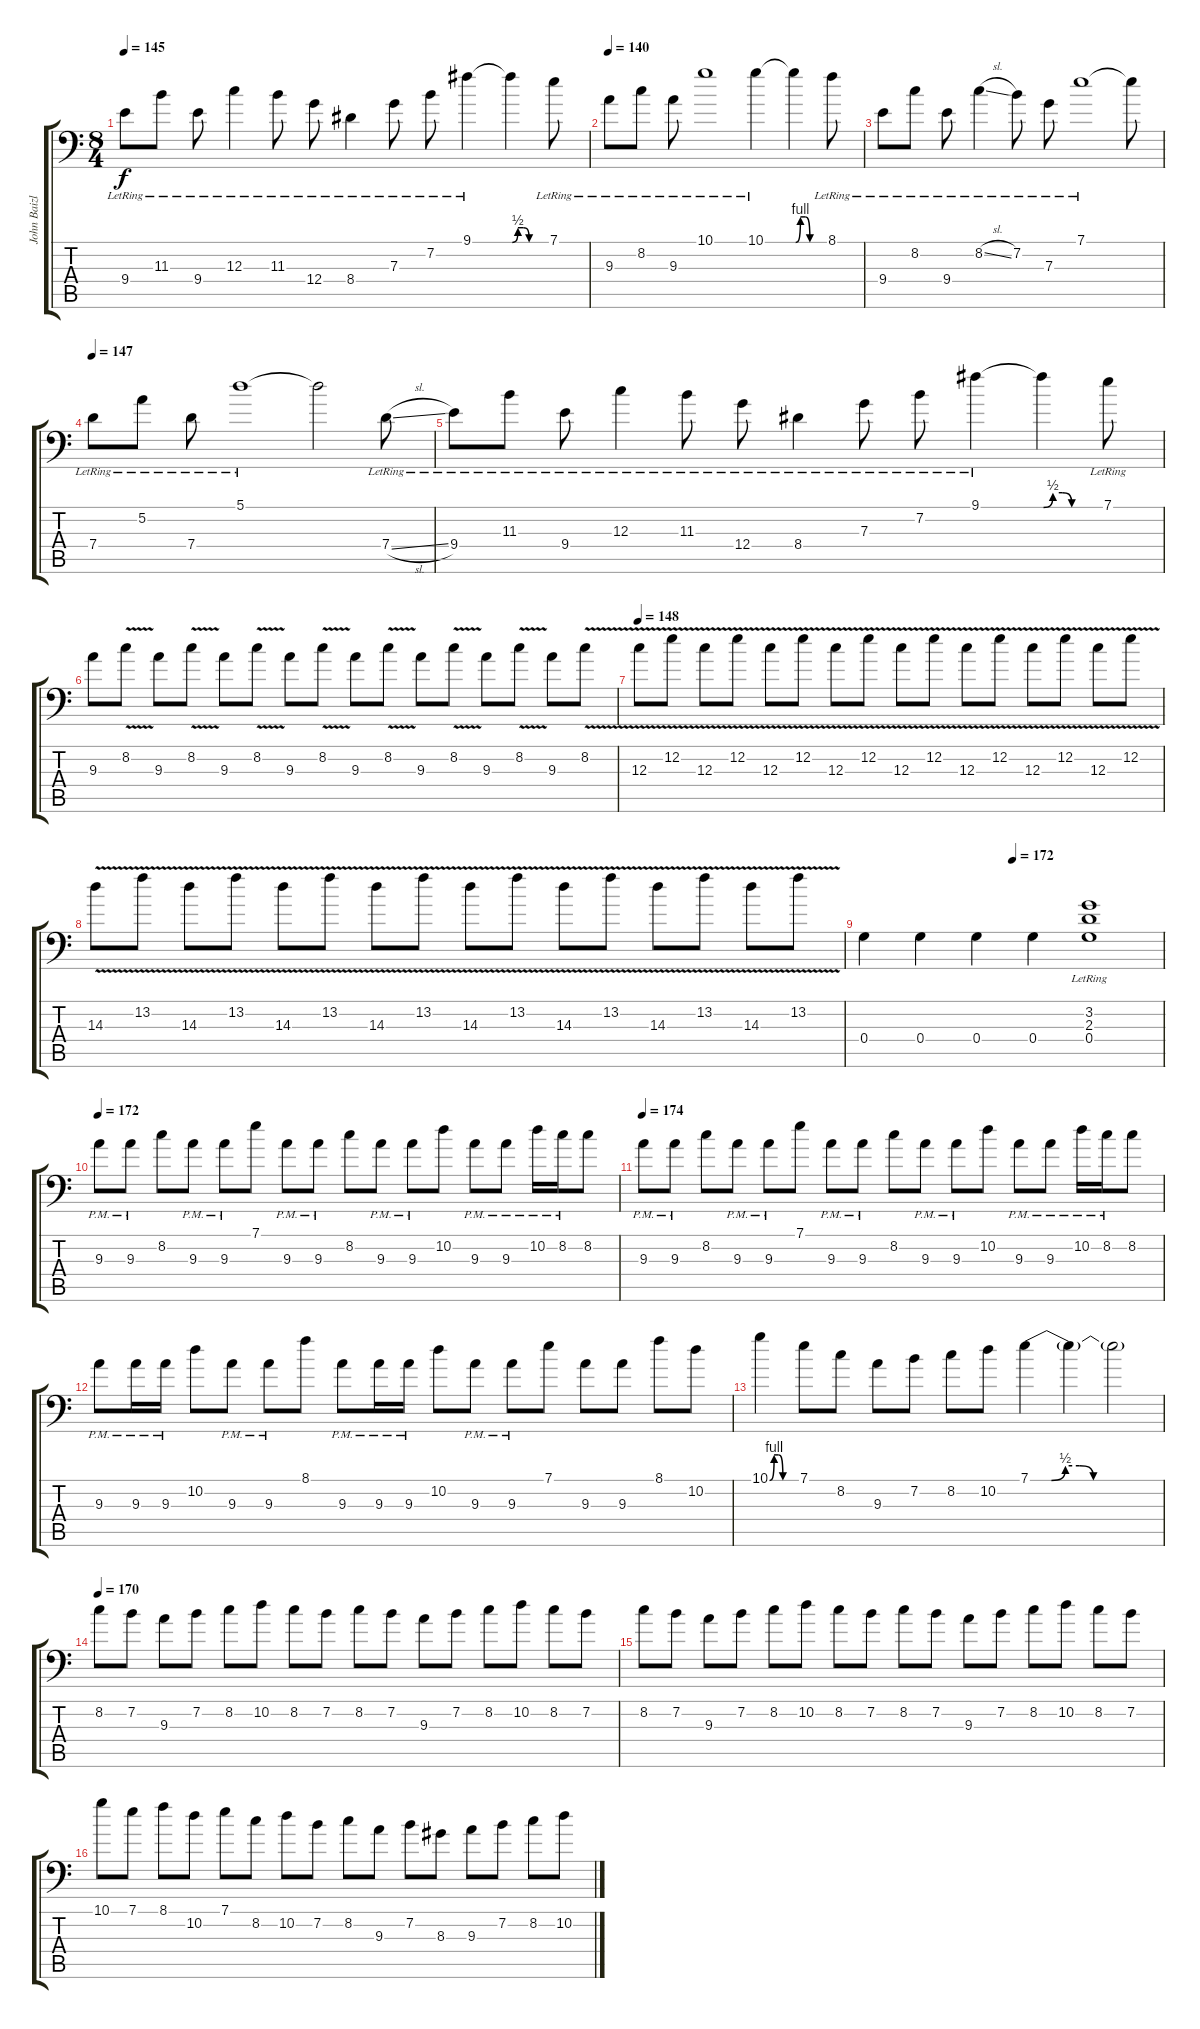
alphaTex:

\track ("John Baizley" "John Baizl") {instrument distortionguitar}
\staff {score tabs}
\tuning (A3 E3 C3 G2 D2 G1) {hide}
\ts (8 4)
\tempo 145
\clef f4
\ks c
9.4{lr}.8{dy f} 11.3{lr}.8 9.4{lr}.8 12.3{lr}.4 11.3{lr}.8 12.4{lr}.8 8.4{lr}.4 7.3{lr}.8 7.2{lr}.8 9.1{lr}.4 9.1{be (custom 0 0 10 2 20 2 30 0 60 0) t}.4 7.1{lr}.8 |
\tempo 140
9.3{lr}.8 8.2{lr}.8 9.3{lr}.8 10.1{lr}.1 10.1{lr}.4 10.1{be (custom 0 0 10 4 20 4 30 0 60 0) t}.4 8.1{lr}.8 |
9.4{lr}.8 8.2{lr}.8 9.4{lr}.8 8.2{sl lr}.4 7.2{lr}.8 7.3{lr}.8 7.1{lr}.1 7.1{t}.8 |
\tempo 147
7.4{lr}.8 5.2{lr}.8 7.4{lr}.8 5.1{lr}.1 5.1{t}.2 7.4{sl lr}.8 |
9.4{lr}.8 11.3{lr}.8 9.4{lr}.8 12.3{lr}.4 11.3{lr}.8 12.4{lr}.8 8.4{lr}.4 7.3{lr}.8 7.2{lr}.8 9.1{lr}.4 9.1{be (custom 0 0 10 2 20 2 30 0 60 0) t}.4 7.1{lr}.8 |
9.3.8 8.2{v}.8 9.3.8 8.2{v}.8 9.3.8 8.2{v}.8 9.3.8 8.2{v}.8 9.3.8 8.2{v}.8 9.3.8 8.2{v}.8 9.3.8 8.2{v}.8 9.3.8 8.2{v}.8 |
\tempo 148
12.3{v}.8 12.2{v}.8 12.3{v}.8 12.2{v}.8 12.3{v}.8 12.2{v}.8 12.3{v}.8 12.2{v}.8 12.3{v}.8 12.2{v}.8 12.3{v}.8 12.2{v}.8 12.3{v}.8 12.2{v}.8 12.3{v}.8 12.2{v}.8 |
14.3{v}.8 13.2{v}.8 14.3{v}.8 13.2{v}.8 14.3{v}.8 13.2{v}.8 14.3{v}.8 13.2{v}.8 14.3{v}.8 13.2{v}.8 14.3{v}.8 13.2{v}.8 14.3{v}.8 13.2{v}.8 14.3{v}.8 13.2{v}.8 |
\tempo (172 0.5)
0.4.4 0.4.4 0.4.4 0.4.4 (3.2{lr} 2.3{lr} 0.4).1 |
\tempo 172
9.3{pm}.8{instrument distortionguitar} 9.3{pm}.8 8.2.8 9.3{pm}.8 9.3{pm}.8 7.1.8 9.3{pm}.8 9.3{pm}.8 8.2.8 9.3{pm}.8 9.3{pm}.8 10.2.8 9.3{pm}.8 9.3{pm}.8 10.2{pm}.16 8.2{pm}.16 8.2.8 |
\tempo 174
9.3{pm}.8 9.3{pm}.8 8.2.8 9.3{pm}.8 9.3{pm}.8 7.1.8 9.3{pm}.8 9.3{pm}.8 8.2.8 9.3{pm}.8 9.3{pm}.8 10.2.8 9.3{pm}.8 9.3{pm}.8 10.2{pm}.16 8.2{pm}.16 8.2.8 |
9.3{pm}.8 9.3{pm}.16 9.3{pm}.16 10.2.8 9.3{pm}.8 9.3{pm}.8 8.1.8 9.3{pm}.8 9.3{pm}.16 9.3{pm}.16 10.2.8 9.3{pm}.8 9.3{pm}.8 7.1.8 9.3.8 9.3.8 8.1.8 10.2.8 |
10.1{be (custom 0 0 10 4 20 4 30 0 60 0)}.4 7.1.8 8.2.8 9.3.8 7.2.8 8.2.8 10.2.8 7.1{be (custom 0 0 15 0 25 2 35 2 45 0 60 0)}.4 7.1{t}.4 7.1{be (hold 0 0 60 0) t}.2 |
\tempo 170
8.2.8 7.2.8 9.3.8 7.2.8 8.2.8 10.2.8 8.2.8 7.2.8 8.2.8 7.2.8 9.3.8 7.2.8 8.2.8 10.2.8 8.2.8 7.2.8 |
8.2.8 7.2.8 9.3.8 7.2.8 8.2.8 10.2.8 8.2.8 7.2.8 8.2.8 7.2.8 9.3.8 7.2.8 8.2.8 10.2.8 8.2.8 7.2.8 |
10.1.8 7.1.8 8.1.8 10.2.8 7.1.8 8.2.8 10.2.8 7.2.8 8.2.8 9.3.8 7.2.8 8.3.8 9.3.8 7.2.8 8.2.8 10.2.8
